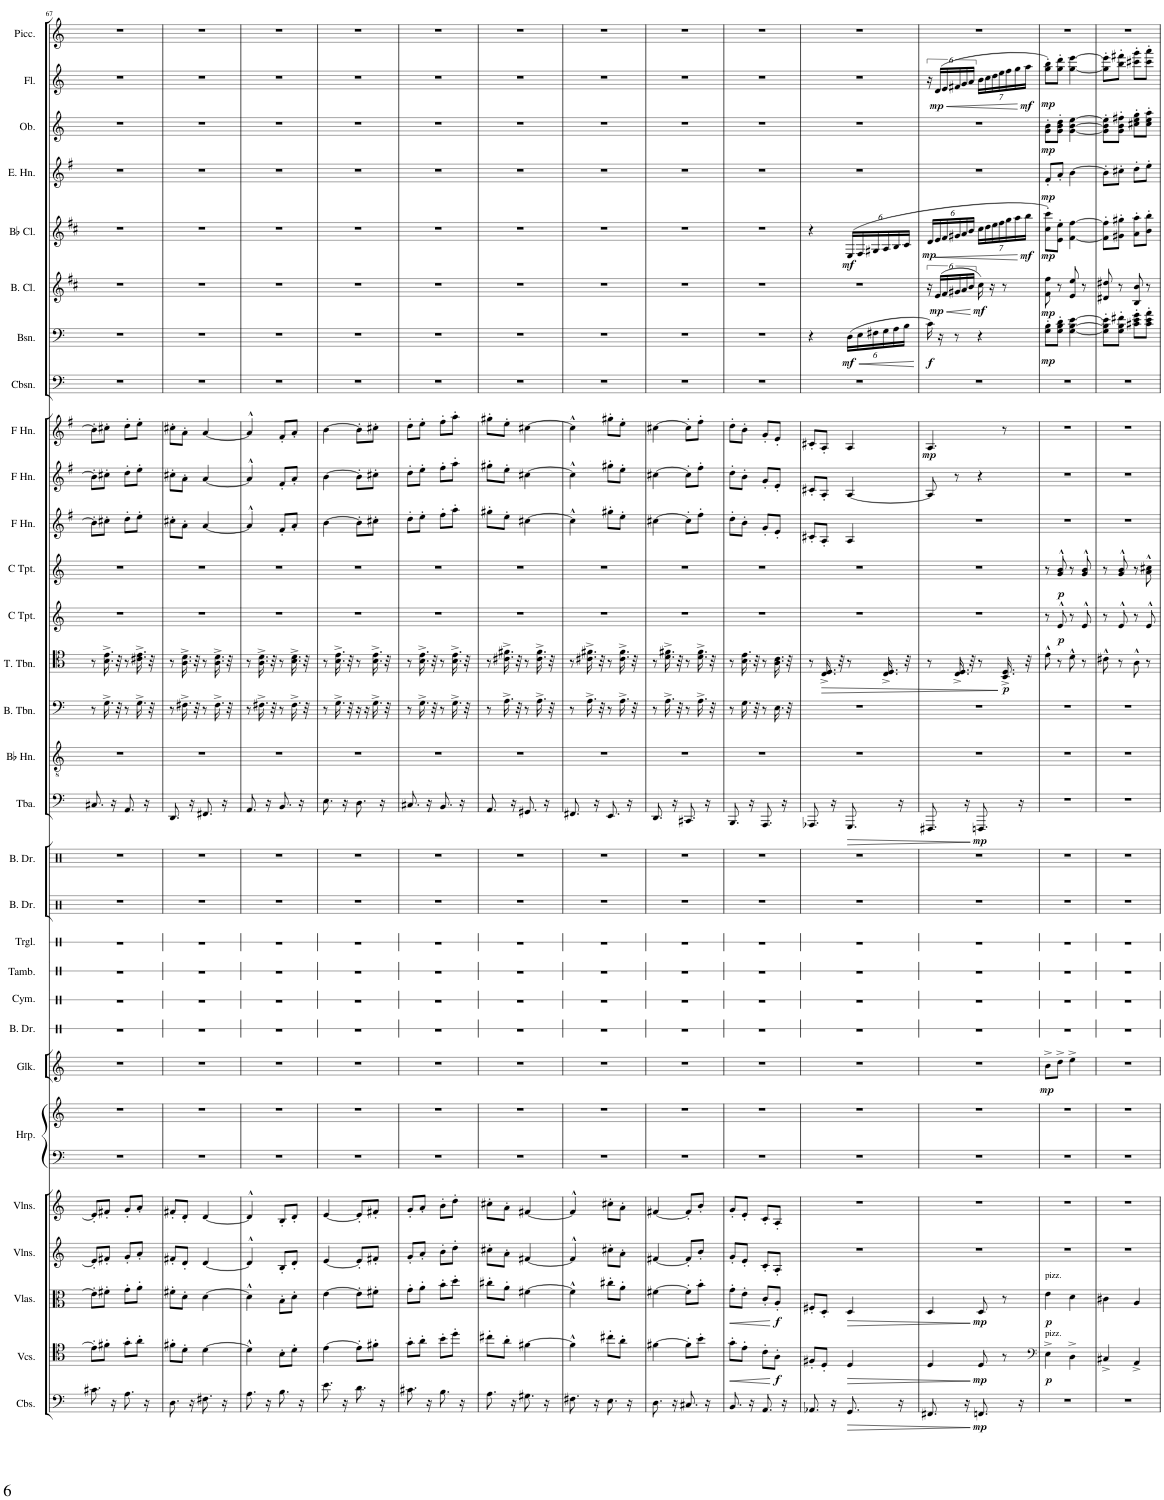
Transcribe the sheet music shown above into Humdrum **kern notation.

**kern	**dynam	**kern	**dynam	**kern	**dynam	**kern	**kern	**kern	**kern	**kern	**dynam	**kern	**kern	**kern	**kern	**kern	**kern	**kern	**dynam	**kern	**kern	**kern	**dynam	**kern	**dynam	**kern	**dynam	**kern	**kern	**kern	**dynam	**kern	**kern	**dynam	**kern	**dynam	**kern	**dynam	**kern	**dynam	**kern	**dynam	**kern	**dynam	**kern
*part30	*part30	*part29	*part29	*part28	*part28	*part27	*part26	*part25	*part25	*part24	*part24	*part23	*part22	*part21	*part20	*part19	*part18	*part17	*part17	*part16	*part15	*part14	*part14	*part13	*part13	*part12	*part12	*part11	*part10	*part9	*part9	*part8	*part7	*part7	*part6	*part6	*part5	*part5	*part4	*part4	*part3	*part3	*part2	*part2	*part1
*staff31	*staff31	*staff30	*staff30	*staff29	*staff29	*staff28	*staff27	*staff26	*staff25	*staff24	*staff24	*staff23	*staff22	*staff21	*staff20	*staff19	*staff18	*staff17	*staff17	*staff16	*staff15	*staff14	*staff14	*staff13	*staff13	*staff12	*staff12	*staff11	*staff10	*staff9	*staff9	*staff8	*staff7	*staff7	*staff6	*staff6	*staff5	*staff5	*staff4	*staff4	*staff3	*staff3	*staff2	*staff2	*staff1
*I"Contrabasses	*	*I"Violoncellos	*	*I"Violas	*	*I"Violins II	*I"Violins I	*I"Harps	*	*I"Glockenspiel	*	*I"Bass Drum	*I"Cymbal	*I"Tambourine	*I"Triangle	*I"Timpani II	*I"Timpani I	*I"Bass Tuba	*	*I"Tenor Tuba	*I"Bass Trombone	*I"Tenor Trombone	*	*I"C Trumpet	*	*I"C Trumpet	*	*I"Horn in F	*I"Horn in F	*I"Horn in F	*	*I"Contrabassoon	*I"Bassoon	*	*I"Bass Clarinet	*	*I"Bb Clarinet	*	*I"English Horn	*	*I"Oboe	*	*I"Flute	*	*I"Piccolo
*I'Cbs.	*	*I'Vcs.	*	*I'Vlas.	*	*I'Vlns.	*I'Vlns.	*I'Hrp.	*	*I'Glk.	*	*I'B. Dr.	*I'Cym.	*I'Tamb.	*I'Trgl.	*I'Timp.	*I'Timp.	*I'Tba.	*	*	*I'B. Tbn.	*I'T. Tbn.	*	*I'C Tpt.	*	*I'C Tpt.	*	*	*	*	*	*I'Cbsn.	*I'Bsn.	*	*I'B. Cl.	*	*I'Bb Cl.	*	*I'E. Hn.	*	*I'Ob.	*	*I'Fl.	*	*I'Picc.
!!LO:PB:g=z
*clefF4	*	*clefC4	*	*clefC3	*	*clefG2	*clefG2	*clefF4	*clefG2	*clefG2	*	*clefX	*clefX	*clefX	*clefX	*clefF4	*clefF4	*clefF4	*	*clefGv2	*clefF4	*clefC4	*	*clefG2	*	*clefG2	*	*clefG2	*clefG2	*clefG2	*	*clefF4	*clefF4	*	*clefG2	*	*clefG2	*	*clefG2	*	*clefG2	*	*clefG2	*	*clefG2
*Trd7c12	*	*	*	*	*	*	*	*	*	*Trd-14c-24	*	*	*	*	*	*	*	*	*	*Trd1c2	*	*	*	*	*	*	*	*Trd4c7	*Trd4c7	*Trd4c7	*	*Trd7c12	*	*	*Trd8c14	*	*Trd1c2	*	*Trd4c7	*	*	*	*	*	*Trd-7c-12
*k[]	*	*k[]	*	*k[]	*	*k[]	*k[]	*k[]	*k[]	*k[]	*	*k[]	*k[]	*k[]	*k[]	*k[]	*k[]	*k[]	*	*k[]	*k[]	*k[]	*	*k[]	*	*k[]	*	*k[f#]	*k[f#]	*k[f#]	*	*k[]	*k[]	*	*k[f#c#]	*	*k[f#c#]	*	*k[f#]	*	*k[]	*	*k[]	*	*k[]
*M2/4	*	*M2/4	*	*M2/4	*	*M2/4	*M2/4	*M2/4	*M2/4	*M2/4	*	*M2/4	*M2/4	*M2/4	*M2/4	*M2/4	*M2/4	*M2/4	*	*M2/4	*M2/4	*M2/4	*	*M2/4	*	*M2/4	*	*M2/4	*M2/4	*M2/4	*	*M2/4	*M2/4	*	*M2/4	*	*M2/4	*	*M2/4	*	*M2/4	*	*M2/4	*	*M2/4
=67	=67	=67	=67	=67	=67	=67	=67	=67	=67	=67	=67	=67	=67	=67	=67	=67	=67	=67	=67	=67	=67	=67	=67	=67	=67	=67	=67	=67	=67	=67	=67	=67	=67	=67	=67	=67	=67	=67	=67	=67	=67	=67	=67	=67	=67
8.c#X\	.	8e'\L]	.	8e'\L]	.	8e'/L]	8e'/L]	2r	2r	2r	.	2r	2r	2r	2r	2r	2r	8.C#X/	.	2r	8r	8r	.	2r	.	2r	.	8b'\L]	8b'\L]	8b'\L]	.	2r	2r	.	2r	.	2r	.	2r	.	2r	.	2r	.	2r
.	.	8f#X'\J	.	8f#X'\J	.	8f#X'/J	8f#X'/J	.	.	.	.	.	.	.	.	.	.	.	.	.	16.G^\	16.B\^ 16.e\^	.	.	.	.	.	8cc#X'\J	8cc#X'\J	8cc#X'\J	.	.	.	.	.	.	.	.	.	.	.	.	.	.	.
16r	.	.	.	.	.	.	.	.	.	.	.	.	.	.	.	.	.	16r	.	.	.	.	.	.	.	.	.	.	.	.	.	.	.	.	.	.	.	.	.	.	.	.	.	.	.
.	.	.	.	.	.	.	.	.	.	.	.	.	.	.	.	.	.	.	.	.	32r	32r	.	.	.	.	.	.	.	.	.	.	.	.	.	.	.	.	.	.	.	.	.	.	.
8.A\	.	8g'\L	.	8g'\L	.	8g'/L	8g'/L	.	.	.	.	.	.	.	.	.	.	8.AA/	.	.	8r	8r	.	.	.	.	.	8dd'\L	8dd'\L	8dd'\L	.	.	.	.	.	.	.	.	.	.	.	.	.	.	.
.	.	8a'\J	.	8a'\J	.	8a'/J	8a'/J	.	.	.	.	.	.	.	.	.	.	.	.	.	16.G^\	16.c#X\^ 16.e\^	.	.	.	.	.	8ee'\J	8ee'\J	8ee'\J	.	.	.	.	.	.	.	.	.	.	.	.	.	.	.
16r	.	.	.	.	.	.	.	.	.	.	.	.	.	.	.	.	.	16r	.	.	.	.	.	.	.	.	.	.	.	.	.	.	.	.	.	.	.	.	.	.	.	.	.	.	.
.	.	.	.	.	.	.	.	.	.	.	.	.	.	.	.	.	.	.	.	.	32r	32r	.	.	.	.	.	.	.	.	.	.	.	.	.	.	.	.	.	.	.	.	.	.	.
=68	=68	=68	=68	=68	=68	=68	=68	=68	=68	=68	=68	=68	=68	=68	=68	=68	=68	=68	=68	=68	=68	=68	=68	=68	=68	=68	=68	=68	=68	=68	=68	=68	=68	=68	=68	=68	=68	=68	=68	=68	=68	=68	=68	=68	=68
8.D\	.	8f#X'\L	.	8f#X'\L	.	8f#X'/L	8f#X'/L	2r	2r	2r	.	2r	2r	2r	2r	2r	2r	8.DD/	.	2r	8r	8r	.	2r	.	2r	.	8cc#X'\L	8cc#X'\L	8cc#X'\L	.	2r	2r	.	2r	.	2r	.	2r	.	2r	.	2r	.	2r
.	.	8d'\J	.	8d'\J	.	8d'/J	8d'/J	.	.	.	.	.	.	.	.	.	.	.	.	.	16.F#X^\	16.A\^ 16.d\^	.	.	.	.	.	8a'\J	8a'\J	8a'\J	.	.	.	.	.	.	.	.	.	.	.	.	.	.	.
16r	.	.	.	.	.	.	.	.	.	.	.	.	.	.	.	.	.	16r	.	.	.	.	.	.	.	.	.	.	.	.	.	.	.	.	.	.	.	.	.	.	.	.	.	.	.
.	.	.	.	.	.	.	.	.	.	.	.	.	.	.	.	.	.	.	.	.	32r	32r	.	.	.	.	.	.	.	.	.	.	.	.	.	.	.	.	.	.	.	.	.	.	.
8.F#X\	.	[4d\	.	[4d\	.	[4d/	[4d/	.	.	.	.	.	.	.	.	.	.	8.FF#X/	.	.	8r	8r	.	.	.	.	.	[4a/	[4a/	[4a/	.	.	.	.	.	.	.	.	.	.	.	.	.	.	.
.	.	.	.	.	.	.	.	.	.	.	.	.	.	.	.	.	.	.	.	.	16.F#^\	16.A\^ 16.d\^	.	.	.	.	.	.	.	.	.	.	.	.	.	.	.	.	.	.	.	.	.	.	.
16r	.	.	.	.	.	.	.	.	.	.	.	.	.	.	.	.	.	16r	.	.	.	.	.	.	.	.	.	.	.	.	.	.	.	.	.	.	.	.	.	.	.	.	.	.	.
.	.	.	.	.	.	.	.	.	.	.	.	.	.	.	.	.	.	.	.	.	32r	32r	.	.	.	.	.	.	.	.	.	.	.	.	.	.	.	.	.	.	.	.	.	.	.
=69	=69	=69	=69	=69	=69	=69	=69	=69	=69	=69	=69	=69	=69	=69	=69	=69	=69	=69	=69	=69	=69	=69	=69	=69	=69	=69	=69	=69	=69	=69	=69	=69	=69	=69	=69	=69	=69	=69	=69	=69	=69	=69	=69	=69	=69
*	*	*	*	*	*	*	*	*	*	*	*	*	*	*	*	*	*	*	*	*	*	*	*	*	*	*	*	*	*	*	*	*	*	*	*	*	*	*	*	*	*	*	*	*	*^
8.A\	.	4d^^\]	.	4d^^\]	.	4d^^/]	4d^^/]	2r	2r	2r	.	2r	2r	2r	2r	2r	2r	8.AA/	.	2r	8r	8r	.	2r	.	2r	.	4a^^/]	4a^^/]	4a^^/]	.	2r	2r	.	2r	.	2r	.	2r	.	2r	.	2r	.	2r	4ryy
.	.	.	.	.	.	.	.	.	.	.	.	.	.	.	.	.	.	.	.	.	16.F#X^\	16.A\^ 16.d\^	.	.	.	.	.	.	.	.	.	.	.	.	.	.	.	.	.	.	.	.	.	.	.	.
16r	.	.	.	.	.	.	.	.	.	.	.	.	.	.	.	.	.	16r	.	.	.	.	.	.	.	.	.	.	.	.	.	.	.	.	.	.	.	.	.	.	.	.	.	.	.	.
.	.	.	.	.	.	.	.	.	.	.	.	.	.	.	.	.	.	.	.	.	32r	32r	.	.	.	.	.	.	.	.	.	.	.	.	.	.	.	.	.	.	.	.	.	.	.	.
*	*	*	*	*	*	*	*	*	*	*	*	*	*	*	*	*	*	*	*	*	*	*	*	*	*	*	*	*	*	*	*	*	*	*	*	*	*	*	*	*	*	*	*	*	*MM128	*
8.B\	.	8B'\L	.	8B'\L	.	8B'/L	8B'/L	.	.	.	.	.	.	.	.	.	.	8.BB/	.	.	8r	8r	.	.	.	.	.	8f#'/L	8f#'/L	8f#'/L	.	.	.	.	.	.	.	.	.	.	.	.	.	.	.	4ryy
.	.	8d'\J	.	8d'\J	.	8d'/J	8d'/J	.	.	.	.	.	.	.	.	.	.	.	.	.	16.F#^\	16.B\^ 16.d\^	.	.	.	.	.	8a'/J	8a'/J	8a'/J	.	.	.	.	.	.	.	.	.	.	.	.	.	.	.	.
16r	.	.	.	.	.	.	.	.	.	.	.	.	.	.	.	.	.	16r	.	.	.	.	.	.	.	.	.	.	.	.	.	.	.	.	.	.	.	.	.	.	.	.	.	.	.	.
.	.	.	.	.	.	.	.	.	.	.	.	.	.	.	.	.	.	.	.	.	32r	32r	.	.	.	.	.	.	.	.	.	.	.	.	.	.	.	.	.	.	.	.	.	.	.	.
*	*	*	*	*	*	*	*	*	*	*	*	*	*	*	*	*	*	*	*	*	*	*	*	*	*	*	*	*	*	*	*	*	*	*	*	*	*	*	*	*	*	*	*	*	*v	*v
=70	=70	=70	=70	=70	=70	=70	=70	=70	=70	=70	=70	=70	=70	=70	=70	=70	=70	=70	=70	=70	=70	=70	=70	=70	=70	=70	=70	=70	=70	=70	=70	=70	=70	=70	=70	=70	=70	=70	=70	=70	=70	=70	=70	=70	=70
8.e\	.	[4e\	.	[4e\	.	[4e/	[4e/	2r	2r	2r	.	2r	2r	2r	2r	2r	2r	8.E\	.	2r	8r	8r	.	2r	.	2r	.	[4b\	[4b\	[4b\	.	2r	2r	.	2r	.	2r	.	2r	.	2r	.	2r	.	2r
.	.	.	.	.	.	.	.	.	.	.	.	.	.	.	.	.	.	.	.	.	16.G^\	16.B\^ 16.e\^	.	.	.	.	.	.	.	.	.	.	.	.	.	.	.	.	.	.	.	.	.	.	.
16r	.	.	.	.	.	.	.	.	.	.	.	.	.	.	.	.	.	16r	.	.	.	.	.	.	.	.	.	.	.	.	.	.	.	.	.	.	.	.	.	.	.	.	.	.	.
.	.	.	.	.	.	.	.	.	.	.	.	.	.	.	.	.	.	.	.	.	32r	32r	.	.	.	.	.	.	.	.	.	.	.	.	.	.	.	.	.	.	.	.	.	.	.
8.d\	.	8e'\L]	.	8e'\L]	.	8e'/L]	8e'/L]	.	.	.	.	.	.	.	.	.	.	8.D\	.	.	16r	8r	.	.	.	.	.	8b'\L]	8b'\L]	8b'\L]	.	.	.	.	.	.	.	.	.	.	.	.	.	.	.
.	.	.	.	.	.	.	.	.	.	.	.	.	.	.	.	.	.	.	.	.	16r	.	.	.	.	.	.	.	.	.	.	.	.	.	.	.	.	.	.	.	.	.	.	.	.
.	.	8f#X'\J	.	8f#X'\J	.	8f#X'/J	8f#X'/J	.	.	.	.	.	.	.	.	.	.	.	.	.	16.G^\	16.B\^ 16.e\^	.	.	.	.	.	8cc#X'\J	8cc#X'\J	8cc#X'\J	.	.	.	.	.	.	.	.	.	.	.	.	.	.	.
16r	.	.	.	.	.	.	.	.	.	.	.	.	.	.	.	.	.	16r	.	.	.	.	.	.	.	.	.	.	.	.	.	.	.	.	.	.	.	.	.	.	.	.	.	.	.
.	.	.	.	.	.	.	.	.	.	.	.	.	.	.	.	.	.	.	.	.	32r	32r	.	.	.	.	.	.	.	.	.	.	.	.	.	.	.	.	.	.	.	.	.	.	.
=71	=71	=71	=71	=71	=71	=71	=71	=71	=71	=71	=71	=71	=71	=71	=71	=71	=71	=71	=71	=71	=71	=71	=71	=71	=71	=71	=71	=71	=71	=71	=71	=71	=71	=71	=71	=71	=71	=71	=71	=71	=71	=71	=71	=71	=71
8.c#X\	.	8g'\L	.	8g'\L	.	8g'/L	8g'/L	2r	2r	2r	.	2r	2r	2r	2r	2r	2r	8.C#X/	.	2r	8r	8r	.	2r	.	2r	.	8dd'\L	8dd'\L	8dd'\L	.	2r	2r	.	2r	.	2r	.	2r	.	2r	.	2r	.	2r
.	.	8a'\J	.	8a'\J	.	8a'/J	8a'/J	.	.	.	.	.	.	.	.	.	.	.	.	.	16.G^\	16.B\^ 16.e\^	.	.	.	.	.	8ee'\J	8ee'\J	8ee'\J	.	.	.	.	.	.	.	.	.	.	.	.	.	.	.
16r	.	.	.	.	.	.	.	.	.	.	.	.	.	.	.	.	.	16r	.	.	.	.	.	.	.	.	.	.	.	.	.	.	.	.	.	.	.	.	.	.	.	.	.	.	.
.	.	.	.	.	.	.	.	.	.	.	.	.	.	.	.	.	.	.	.	.	32r	32r	.	.	.	.	.	.	.	.	.	.	.	.	.	.	.	.	.	.	.	.	.	.	.
8.B\	.	8b'\L	.	8b'\L	.	8b'\L	8b'\L	.	.	.	.	.	.	.	.	.	.	8.BB/	.	.	8r	8r	.	.	.	.	.	8ff#'\L	8ff#'\L	8ff#'\L	.	.	.	.	.	.	.	.	.	.	.	.	.	.	.
.	.	8dd'\J	.	8dd'\J	.	8dd'\J	8dd'\J	.	.	.	.	.	.	.	.	.	.	.	.	.	16.G^\	16.B\^ 16.e\^	.	.	.	.	.	8aa'\J	8aa'\J	8aa'\J	.	.	.	.	.	.	.	.	.	.	.	.	.	.	.
16r	.	.	.	.	.	.	.	.	.	.	.	.	.	.	.	.	.	16r	.	.	.	.	.	.	.	.	.	.	.	.	.	.	.	.	.	.	.	.	.	.	.	.	.	.	.
.	.	.	.	.	.	.	.	.	.	.	.	.	.	.	.	.	.	.	.	.	32r	32r	.	.	.	.	.	.	.	.	.	.	.	.	.	.	.	.	.	.	.	.	.	.	.
=72	=72	=72	=72	=72	=72	=72	=72	=72	=72	=72	=72	=72	=72	=72	=72	=72	=72	=72	=72	=72	=72	=72	=72	=72	=72	=72	=72	=72	=72	=72	=72	=72	=72	=72	=72	=72	=72	=72	=72	=72	=72	=72	=72	=72	=72
8.A\	.	8cc#X'\L	.	8cc#X'\L	.	8cc#X'\L	8cc#X'\L	2r	2r	2r	.	2r	2r	2r	2r	2r	2r	8.AA/	.	2r	8r	8r	.	2r	.	2r	.	8gg#X'\L	8gg#X'\L	8gg#X'\L	.	2r	2r	.	2r	.	2r	.	2r	.	2r	.	2r	.	2r
.	.	8a'\J	.	8a'\J	.	8a'\J	8a'\J	.	.	.	.	.	.	.	.	.	.	.	.	.	16.A^\	16.c#X\^ 16.f#X\^	.	.	.	.	.	8ee'\J	8ee'\J	8ee'\J	.	.	.	.	.	.	.	.	.	.	.	.	.	.	.
16r	.	.	.	.	.	.	.	.	.	.	.	.	.	.	.	.	.	16r	.	.	.	.	.	.	.	.	.	.	.	.	.	.	.	.	.	.	.	.	.	.	.	.	.	.	.
.	.	.	.	.	.	.	.	.	.	.	.	.	.	.	.	.	.	.	.	.	32r	32r	.	.	.	.	.	.	.	.	.	.	.	.	.	.	.	.	.	.	.	.	.	.	.
8.G#X\	.	[4f#X\	.	[4f#X\	.	[4f#X/	[4f#X/	.	.	.	.	.	.	.	.	.	.	8.GG#X/	.	.	8r	8r	.	.	.	.	.	[4cc#X\	[4cc#X\	[4cc#X\	.	.	.	.	.	.	.	.	.	.	.	.	.	.	.
.	.	.	.	.	.	.	.	.	.	.	.	.	.	.	.	.	.	.	.	.	16.A^\	16.c#\^ 16.f#\^	.	.	.	.	.	.	.	.	.	.	.	.	.	.	.	.	.	.	.	.	.	.	.
16r	.	.	.	.	.	.	.	.	.	.	.	.	.	.	.	.	.	16r	.	.	.	.	.	.	.	.	.	.	.	.	.	.	.	.	.	.	.	.	.	.	.	.	.	.	.
.	.	.	.	.	.	.	.	.	.	.	.	.	.	.	.	.	.	.	.	.	32r	32r	.	.	.	.	.	.	.	.	.	.	.	.	.	.	.	.	.	.	.	.	.	.	.
=73	=73	=73	=73	=73	=73	=73	=73	=73	=73	=73	=73	=73	=73	=73	=73	=73	=73	=73	=73	=73	=73	=73	=73	=73	=73	=73	=73	=73	=73	=73	=73	=73	=73	=73	=73	=73	=73	=73	=73	=73	=73	=73	=73	=73	=73
8.F#X\	.	4f#^^\]	.	4f#^^\]	.	4f#^^/]	4f#^^/]	2r	2r	2r	.	2r	2r	2r	2r	2r	2r	8.FF#X/	.	2r	8r	8r	.	2r	.	2r	.	4cc#^^\]	4cc#^^\]	4cc#^^\]	.	2r	2r	.	2r	.	2r	.	2r	.	2r	.	2r	.	2r
.	.	.	.	.	.	.	.	.	.	.	.	.	.	.	.	.	.	.	.	.	16.A^\	16.c#X\^ 16.f#X\^	.	.	.	.	.	.	.	.	.	.	.	.	.	.	.	.	.	.	.	.	.	.	.
16r	.	.	.	.	.	.	.	.	.	.	.	.	.	.	.	.	.	16r	.	.	.	.	.	.	.	.	.	.	.	.	.	.	.	.	.	.	.	.	.	.	.	.	.	.	.
.	.	.	.	.	.	.	.	.	.	.	.	.	.	.	.	.	.	.	.	.	32r	32r	.	.	.	.	.	.	.	.	.	.	.	.	.	.	.	.	.	.	.	.	.	.	.
8.E\	.	8cc#X'\L	.	8cc#X'\L	.	8cc#X'\L	8cc#X'\L	.	.	.	.	.	.	.	.	.	.	8.EE/	.	.	8r	8r	.	.	.	.	.	8gg#X'\L	8gg#X'\L	8gg#X'\L	.	.	.	.	.	.	.	.	.	.	.	.	.	.	.
.	.	8a'\J	.	8a'\J	.	8a'\J	8a'\J	.	.	.	.	.	.	.	.	.	.	.	.	.	16.A^\	16.c#\^ 16.f#\^	.	.	.	.	.	8ee'\J	8ee'\J	8ee'\J	.	.	.	.	.	.	.	.	.	.	.	.	.	.	.
16r	.	.	.	.	.	.	.	.	.	.	.	.	.	.	.	.	.	16r	.	.	.	.	.	.	.	.	.	.	.	.	.	.	.	.	.	.	.	.	.	.	.	.	.	.	.
.	.	.	.	.	.	.	.	.	.	.	.	.	.	.	.	.	.	.	.	.	32r	32r	.	.	.	.	.	.	.	.	.	.	.	.	.	.	.	.	.	.	.	.	.	.	.
=74	=74	=74	=74	=74	=74	=74	=74	=74	=74	=74	=74	=74	=74	=74	=74	=74	=74	=74	=74	=74	=74	=74	=74	=74	=74	=74	=74	=74	=74	=74	=74	=74	=74	=74	=74	=74	=74	=74	=74	=74	=74	=74	=74	=74	=74
8.D\	.	[4f#X\	.	[4f#X\	.	[4f#X/	[4f#X/	2r	2r	2r	.	2r	2r	2r	2r	2r	2r	8.DD/	.	2r	8r	8r	.	2r	.	2r	.	[4cc#X\	[4cc#X\	[4cc#X\	.	2r	2r	.	2r	.	2r	.	2r	.	2r	.	2r	.	2r
.	.	.	.	.	.	.	.	.	.	.	.	.	.	.	.	.	.	.	.	.	16.A^\	16.d\^ 16.f#X\^	.	.	.	.	.	.	.	.	.	.	.	.	.	.	.	.	.	.	.	.	.	.	.
16r	.	.	.	.	.	.	.	.	.	.	.	.	.	.	.	.	.	16r	.	.	.	.	.	.	.	.	.	.	.	.	.	.	.	.	.	.	.	.	.	.	.	.	.	.	.
.	.	.	.	.	.	.	.	.	.	.	.	.	.	.	.	.	.	.	.	.	32r	32r	.	.	.	.	.	.	.	.	.	.	.	.	.	.	.	.	.	.	.	.	.	.	.
8.C#X/	.	8f#'\L]	.	8f#'\L]	.	8f#'/L]	8f#'/L]	.	.	.	.	.	.	.	.	.	.	8.CC#X/	.	.	8r	8r	.	.	.	.	.	8cc#'\L]	8cc#'\L]	8cc#'\L]	.	.	.	.	.	.	.	.	.	.	.	.	.	.	.
.	.	8b'\J	.	8b'\J	.	8b'/J	8b'/J	.	.	.	.	.	.	.	.	.	.	.	.	.	16.A^\	16.d\^ 16.f#\^	.	.	.	.	.	8ff#'\J	8ff#'\J	8ff#'\J	.	.	.	.	.	.	.	.	.	.	.	.	.	.	.
16r	.	.	.	.	.	.	.	.	.	.	.	.	.	.	.	.	.	16r	.	.	.	.	.	.	.	.	.	.	.	.	.	.	.	.	.	.	.	.	.	.	.	.	.	.	.
.	.	.	.	.	.	.	.	.	.	.	.	.	.	.	.	.	.	.	.	.	32r	32r	.	.	.	.	.	.	.	.	.	.	.	.	.	.	.	.	.	.	.	.	.	.	.
=75	=75	=75	=75	=75	=75	=75	=75	=75	=75	=75	=75	=75	=75	=75	=75	=75	=75	=75	=75	=75	=75	=75	=75	=75	=75	=75	=75	=75	=75	=75	=75	=75	=75	=75	=75	=75	=75	=75	=75	=75	=75	=75	=75	=75	=75
!	!	!	!LO:HP:b	!	!LO:HP:b	!	!	!	!	!	!	!	!	!	!	!	!	!	!	!	!	!	!	!	!	!	!	!	!	!	!	!	!	!	!	!	!	!	!	!	!	!	!	!	!
8.BB/	.	8g'\L	<	8g'\L	<	8g'/L	8g'/L	2r	2r	2r	.	2r	2r	2r	2r	2r	2r	8.BBB/	.	2r	8r	8r	.	2r	.	2r	.	8dd'\L	8dd'\L	8dd'\L	.	2r	2r	.	2r	.	2r	.	2r	.	2r	.	2r	.	2r
.	.	8e'\J	.	8e'\J	.	8e'/J	8e'/J	.	.	.	.	.	.	.	.	.	.	.	.	.	16.G\	16.B\ 16.e\	.	.	.	.	.	8b'\J	8b'\J	8b'\J	.	.	.	.	.	.	.	.	.	.	.	.	.	.	.
16r	.	.	.	.	.	.	.	.	.	.	.	.	.	.	.	.	.	16r	.	.	.	.	.	.	.	.	.	.	.	.	.	.	.	.	.	.	.	.	.	.	.	.	.	.	.
.	.	.	.	.	.	.	.	.	.	.	.	.	.	.	.	.	.	.	.	.	32r	32r	.	.	.	.	.	.	.	.	.	.	.	.	.	.	.	.	.	.	.	.	.	.	.
8.AA/	.	8c'\L	.	8c'/L	.	8c'/L	8c'/L	.	.	.	.	.	.	.	.	.	.	8.AAA/	.	.	8r	8r	.	.	.	.	.	8g'/L	8g'/L	8g'/L	.	.	.	.	.	.	.	.	.	.	.	.	.	.	.
!	!	!	!LO:DY:n=1:b	!	!LO:DY:n=1:b	!	!	!	!	!	!	!	!	!	!	!	!	!	!	!	!	!	!	!	!	!	!	!	!	!	!	!	!	!	!	!	!	!	!	!	!	!	!	!	!
.	.	8A'\J	[ f	8A'/J	[ f	8A'/J	8A'/J	.	.	.	.	.	.	.	.	.	.	.	.	.	16.E\	16.A\ 16.c\	.	.	.	.	.	8e'/J	8e'/J	8e'/J	.	.	.	.	.	.	.	.	.	.	.	.	.	.	.
16r	.	.	.	.	.	.	.	.	.	.	.	.	.	.	.	.	.	16r	.	.	.	.	.	.	.	.	.	.	.	.	.	.	.	.	.	.	.	.	.	.	.	.	.	.	.
.	.	.	.	.	.	.	.	.	.	.	.	.	.	.	.	.	.	.	.	.	32r	32r	.	.	.	.	.	.	.	.	.	.	.	.	.	.	.	.	.	.	.	.	.	.	.
=76	=76	=76	=76	=76	=76	=76	=76	=76	=76	=76	=76	=76	=76	=76	=76	=76	=76	=76	=76	=76	=76	=76	=76	=76	=76	=76	=76	=76	=76	=76	=76	=76	=76	=76	=76	=76	=76	=76	=76	=76	=76	=76	=76	=76	=76
8.AA-X/	.	8F#X'/L	.	8F#X'/L	.	2r	2r	2r	2r	2r	.	2r	2r	2r	2r	2r	2r	8.AAA-X/	.	2r	2r	8r	.	2r	.	2r	.	8c#X'/L	8c#X'/L	8c#X'/L	.	2r	4r	.	2r	.	4r	.	2r	.	2r	.	2r	.	2r
!	!	!	!	!	!	!	!	!	!	!	!	!	!	!	!	!	!	!	!	!	!	!	!LO:HP:b	!	!	!	!	!	!	!	!	!	!	!	!	!	!	!	!	!	!	!	!	!	!
.	.	8D'/J	.	8D'/J	.	.	.	.	.	.	.	.	.	.	.	.	.	.	.	.	.	16.C/^ 16.D/^	>	.	.	.	.	8A'/J	8A'/J	8A'/J	.	.	.	.	.	.	.	.	.	.	.	.	.	.	.
16r	.	.	.	.	.	.	.	.	.	.	.	.	.	.	.	.	.	16r	.	.	.	.	.	.	.	.	.	.	.	.	.	.	.	.	.	.	.	.	.	.	.	.	.	.	.
.	.	.	.	.	.	.	.	.	.	.	.	.	.	.	.	.	.	.	.	.	.	32r	.	.	.	.	.	.	.	.	.	.	.	.	.	.	.	.	.	.	.	.	.	.	.
!	!LO:HP:b	!	!LO:HP:b	!	!LO:HP:b	!	!	!	!	!	!	!	!	!	!	!	!	!	!LO:HP:b	!	!	!	!	!	!	!	!	!	!	!	!	!	!	!	!	!	!	!	!	!	!	!	!	!	!
*	*	*	*	*	*	*	*	*	*	*	*	*	*	*	*	*	*	*	*	*	*	*	*	*	*	*	*	*	*	*	*	*	*Xbrackettup	*	*	*	*	*	*	*	*	*	*	*	*
!	!	!	!	!	!	!	!	!	!	!	!	!	!	!	!	!	!	!	!	!	!	!	!	!	!	!	!	!	!	!	!	!	!	!LO:HP:b	!	!	!	!	!	!	!	!	!	!	!
*	*	*	*	*	*	*	*	*	*	*	*	*	*	*	*	*	*	*	*	*	*	*	*	*	*	*	*	*	*	*	*	*	*	*	*	*	*Xbrackettup	*	*	*	*	*	*	*	*
!	!	!	!	!	!	!	!	!	!	!	!	!	!	!	!	!	!	!	!	!	!	!	!	!	!	!	!	!	!	!	!	!	!	!LO:DY:n=1:b	!	!	!	!LO:DY:b	!	!	!	!	!	!	!
8.GG/	>	4D/	>	4D/	>	.	.	.	.	.	.	.	.	.	.	.	.	8.GGG/	>	.	.	8r	.	.	.	.	.	4A/	[4A/	4A/	.	.	(24D\LL	< mf	.	.	(24E/LL	mf	.	.	.	.	.	.	.
.	.	.	.	.	.	.	.	.	.	.	.	.	.	.	.	.	.	.	.	.	.	.	.	.	.	.	.	.	.	.	.	.	24E\	.	.	.	24F#/	.	.	.	.	.	.	.	.
.	.	.	.	.	.	.	.	.	.	.	.	.	.	.	.	.	.	.	.	.	.	.	.	.	.	.	.	.	.	.	.	.	24F#X\	.	.	.	24G#X/	.	.	.	.	.	.	.	.
.	.	.	.	.	.	.	.	.	.	.	.	.	.	.	.	.	.	.	.	.	.	16.C/^ 16.D/^	.	.	.	.	.	.	.	.	.	.	24G\	.	.	.	24A/	.	.	.	.	.	.	.	.
.	.	.	.	.	.	.	.	.	.	.	.	.	.	.	.	.	.	.	.	.	.	.	.	.	.	.	.	.	.	.	.	.	24A\	.	.	.	24B/	.	.	.	.	.	.	.	.
16r	.	.	.	.	.	.	.	.	.	.	.	.	.	.	.	.	.	16r	.	.	.	.	.	.	.	.	.	.	.	.	.	.	.	.	.	.	.	.	.	.	.	.	.	.	.
.	.	.	.	.	.	.	.	.	.	.	.	.	.	.	.	.	.	.	.	.	.	.	.	.	.	.	.	.	.	.	.	.	24B\JJ	.	.	.	24c#/JJ	.	.	.	.	.	.	.	.
.	.	.	.	.	.	.	.	.	.	.	.	.	.	.	.	.	.	.	.	.	.	32r	.	.	.	.	.	.	.	.	.	.	.	.	.	.	.	.	.	.	.	.	.	.	.
.	.	.	.	.	.	.	.	.	.	.	.	.	.	.	.	.	.	.	.	.	.	.	.	.	.	.	.	.	.	.	.	.	.	[	.	.	.	.	.	.	.	.	.	.	.
=77	=77	=77	=77	=77	=77	=77	=77	=77	=77	=77	=77	=77	=77	=77	=77	=77	=77	=77	=77	=77	=77	=77	=77	=77	=77	=77	=77	=77	=77	=77	=77	=77	=77	=77	=77	=77	=77	=77	=77	=77	=77	=77	=77	=77	=77
!	!	!	!	!	!	!	!	!	!	!	!	!	!	!	!	!	!	!	!	!	!	!	!	!	!	!	!	!	!	!	!LO:DY:b	!	!	!LO:DY:b	!	!	!	!LO:DY:b	!	!	!	!	!	!	!
8.FF#X/	.	4D/	.	4D/	.	2r	2r	2r	2r	2r	.	2r	2r	2r	2r	2r	2r	8.FFF#X/	.	2r	2r	8r	.	2r	.	2r	.	2r	8A/]	4.A/	mp	2r	16c\)	f	24r	.	24d/LL	mp	2r	.	2r	.	24r	.	2r
!	!	!	!	!	!	!	!	!	!	!	!	!	!	!	!	!	!	!	!	!	!	!	!	!	!	!	!	!	!	!	!	!	!	!	!	!LO:HP:b	!	!LO:HP:b	!	!	!	!	!	!LO:HP:b	!
!	!	!	!	!	!	!	!	!	!	!	!	!	!	!	!	!	!	!	!	!	!	!	!	!	!	!	!	!	!	!	!	!	!	!	!	!LO:DY:n=1:b	!	!	!	!	!	!	!	!LO:DY:n=1:b	!
.	.	.	.	.	.	.	.	.	.	.	.	.	.	.	.	.	.	.	.	.	.	.	.	.	.	.	.	.	.	.	.	.	.	.	(24e/LL	< mp	24e/	<	.	.	.	.	(24d/LL	< mp	.
.	.	.	.	.	.	.	.	.	.	.	.	.	.	.	.	.	.	.	.	.	.	.	.	.	.	.	.	.	.	.	.	.	16r	.	.	.	.	.	.	.	.	.	.	.	.
.	.	.	.	.	.	.	.	.	.	.	.	.	.	.	.	.	.	.	.	.	.	.	.	.	.	.	.	.	.	.	.	.	.	.	24f#/	.	24f#/	.	.	.	.	.	24e/	.	.
.	.	.	.	.	.	.	.	.	.	.	.	.	.	.	.	.	.	.	.	.	.	16.C/^ 16.D/^	.	.	.	.	.	.	8r	.	.	.	8r	.	24g#X/	.	24g#X/	.	.	.	.	.	24f#X/	.	.
.	.	.	.	.	.	.	.	.	.	.	.	.	.	.	.	.	.	.	.	.	.	.	.	.	.	.	.	.	.	.	.	.	.	.	24a/	.	24a/	.	.	.	.	.	24g/	.	.
16r	.	.	.	.	.	.	.	.	.	.	.	.	.	.	.	.	.	16r	.	.	.	.	.	.	.	.	.	.	.	.	.	.	.	.	.	.	.	.	.	.	.	.	.	.	.
.	.	.	.	.	.	.	.	.	.	.	.	.	.	.	.	.	.	.	.	.	.	.	.	.	.	.	.	.	.	.	.	.	.	.	24b/JJ	.	24b/JJ	.	.	.	.	.	24a/JJ	.	.
.	.	.	.	.	.	.	.	.	.	.	.	.	.	.	.	.	.	.	.	.	.	32r	.	.	.	.	.	.	.	.	.	.	.	.	.	.	.	.	.	.	.	.	.	.	.
*	*	*	*	*	*	*	*	*	*	*	*	*	*	*	*	*	*	*	*	*	*	*	*	*	*	*	*	*	*	*	*	*	*	*	*	*	*	*	*	*	*	*	*Xbrackettup	*	*
!	!LO:DY:n=1:b	!	!LO:DY:n=1:b	!	!LO:DY:n=1:b	!	!	!	!	!	!	!	!	!	!	!	!	!	!LO:DY:n=1:b	!	!	!	!	!	!	!	!	!	!	!	!	!	!	!	!	!LO:DY:n=2:b	!	!	!	!	!	!	!	!	!
8.FFn/	] mp	8D/	] mp	8D/	] mp	.	.	.	.	.	.	.	.	.	.	.	.	8.FFFn/	] mp	.	.	8r	.	.	.	.	.	.	4r	.	.	.	4r	.	16cc#\)	[ mf	28cc#\LL	.	.	.	.	.	28b\LL	.	.
.	.	.	.	.	.	.	.	.	.	.	.	.	.	.	.	.	.	.	.	.	.	.	.	.	.	.	.	.	.	.	.	.	.	.	.	.	28dd\	.	.	.	.	.	28cc\	.	.
.	.	.	.	.	.	.	.	.	.	.	.	.	.	.	.	.	.	.	.	.	.	.	.	.	.	.	.	.	.	.	.	.	.	.	16r	.	.	.	.	.	.	.	.	.	.
.	.	.	.	.	.	.	.	.	.	.	.	.	.	.	.	.	.	.	.	.	.	.	.	.	.	.	.	.	.	.	.	.	.	.	.	.	28ee\	.	.	.	.	.	28dd\	.	.
.	.	.	.	.	.	.	.	.	.	.	.	.	.	.	.	.	.	.	.	.	.	.	.	.	.	.	.	.	.	.	.	.	.	.	.	.	28ff#\	.	.	.	.	.	28ee\	.	.
!	!	!	!	!	!	!	!	!	!	!	!	!	!	!	!	!	!	!	!	!	!	!	!LO:DY:n=1:b	!	!	!	!	!	!	!	!	!	!	!	!	!	!	!	!	!	!	!	!	!	!
.	.	8r	.	8r	.	.	.	.	.	.	.	.	.	.	.	.	.	.	.	.	.	16.BB/^ 16.D/^	] p	.	.	.	.	.	.	8r	.	.	.	.	8r	.	.	.	.	.	.	.	.	.	.
.	.	.	.	.	.	.	.	.	.	.	.	.	.	.	.	.	.	.	.	.	.	.	.	.	.	.	.	.	.	.	.	.	.	.	.	.	28gg\	.	.	.	.	.	28ff\	.	.
.	.	.	.	.	.	.	.	.	.	.	.	.	.	.	.	.	.	.	.	.	.	.	.	.	.	.	.	.	.	.	.	.	.	.	.	.	28aa\	.	.	.	.	.	28gg\	.	.
16r	.	.	.	.	.	.	.	.	.	.	.	.	.	.	.	.	.	16r	.	.	.	.	.	.	.	.	.	.	.	.	.	.	.	.	.	.	.	.	.	.	.	.	.	.	.
!	!	!	!	!	!	!	!	!	!	!	!	!	!	!	!	!	!	!	!	!	!	!	!	!	!	!	!	!	!	!	!	!	!	!	!	!	!	!LO:DY:n=1:b	!	!	!	!	!	!LO:DY:n=2:b	!
.	.	.	.	.	.	.	.	.	.	.	.	.	.	.	.	.	.	.	.	.	.	.	.	.	.	.	.	.	.	.	.	.	.	.	.	.	28bb\JJ	[ mf	.	.	.	.	28aa\JJ	[ mf	.
.	.	.	.	.	.	.	.	.	.	.	.	.	.	.	.	.	.	.	.	.	.	32r	.	.	.	.	.	.	.	.	.	.	.	.	.	.	.	.	.	.	.	.	.	.	.
=78	=78	=78	=78	=78	=78	=78	=78	=78	=78	=78	=78	=78	=78	=78	=78	=78	=78	=78	=78	=78	=78	=78	=78	=78	=78	=78	=78	=78	=78	=78	=78	=78	=78	=78	=78	=78	=78	=78	=78	=78	=78	=78	=78	=78	=78
*	*	*clefF4	*	*	*	*	*	*	*	*	*	*	*	*	*	*	*	*	*	*	*	*	*	*	*	*	*	*	*	*	*	*	*	*	*	*	*	*	*	*	*	*	*	*	*
!	!	!	!	!LO:TX:a:t=pizz.	!	!	!	!	!	!	!	!	!	!	!	!	!	!	!	!	!	!	!	!	!	!	!	!	!	!	!	!	!	!	!	!	!	!	!	!	!	!	!	!	!
!	!	!LO:TX:a:t=pizz.	!	!	!	!	!	!	!	!	!	!	!	!	!	!	!	!	!	!	!	!	!	!	!	!	!	!	!	!	!	!	!	!	!	!	!	!	!	!	!	!	!	!	!
!	!	!	!LO:DY:b	!	!LO:DY:b	!	!	!	!	!	!LO:DY:b	!	!	!	!	!	!	!	!	!	!	!	!	!	!	!	!	!	!	!	!	!	!	!LO:DY:b	!	!LO:DY:b	!	!LO:DY:b	!	!LO:DY:b	!	!LO:DY:b	!	!LO:DY:b	!
2r	.	4E^\	p	4e\	p	2r	2r	2r	2r	8b^\L	mp	2r	2r	2r	2r	2r	2r	2r	.	2r	2r	8e^^\	.	8r	.	8r	.	2r	2r	2r	.	2r	8G\' 8B\'L	mp	8f#\ 8ff#\	mp	8cc#\' 8ccc#\'L)	mp	8f#'/L	mp	8g\' 8b\'L	mp	8gg\' 8bb\'L)	mp	2r
!	!	!	!	!	!	!	!	!	!	!	!	!	!	!	!	!	!	!	!	!	!	!	!	!	!LO:DY:b	!	!LO:DY:b	!	!	!	!	!	!	!	!	!	!	!	!	!	!	!	!	!	!
.	.	.	.	.	.	.	.	.	.	8dd^\J	.	.	.	.	.	.	.	.	.	.	.	8r	.	8e^^/	p	8g/^^ 8b/^^	p	.	.	.	.	.	8G\' 8B\' 8d\'J	.	8r	.	8e\' 8ee\'J	.	8a'/J	.	8g\' 8b\' 8dd\'J	.	8gg\' 8ddd\'J	.	.
.	.	4D^\	.	4d\	.	.	.	.	.	4ee^\	.	.	.	.	.	.	.	.	.	.	.	8d^^\	.	8r	.	8r	.	.	.	.	.	.	[4G\ [4B\ [4e\	.	8e/ 8ee/	.	[4f#\ [4ff#\	.	[4b\	.	[4g\ [4b\ [4ee\	.	[4gg\ [4eee\	.	.
.	.	.	.	.	.	.	.	.	.	.	.	.	.	.	.	.	.	.	.	.	.	8r	.	8e^^/	.	8g/^^ 8b/^^	.	.	.	.	.	.	.	.	8r	.	.	.	.	.	.	.	.	.	.
=79	=79	=79	=79	=79	=79	=79	=79	=79	=79	=79	=79	=79	=79	=79	=79	=79	=79	=79	=79	=79	=79	=79	=79	=79	=79	=79	=79	=79	=79	=79	=79	=79	=79	=79	=79	=79	=79	=79	=79	=79	=79	=79	=79	=79	=79
2r	.	4C#X^/	.	4c#X\	.	2r	2r	2r	2r	2r	.	2r	2r	2r	2r	2r	2r	2r	.	2r	2r	8c#X^^\	.	8r	.	8r	.	2r	2r	2r	.	2r	8G\]' 8B\]' 8e\]'L	.	8d#X/ 8dd#X/	.	8f#\]' 8ff#\]'L	.	8b'\L]	.	8g\]' 8b\]' 8ee\]'L	.	8gg\]' 8eee\]'L	.	2r
.	.	.	.	.	.	.	.	.	.	.	.	.	.	.	.	.	.	.	.	.	.	8r	.	8e^^/	.	8g/^^ 8b/^^	.	.	.	.	.	.	8G\' 8B\' 8f#X\'J	.	8r	.	8g#X\' 8gg#X\'J	.	8cc#X'\J	.	8g\' 8b\' 8ff#X\'J	.	8bb\' 8fff#X\'J	.	.
.	.	4AA^/	.	4A/	.	.	.	.	.	.	.	.	.	.	.	.	.	.	.	.	.	8A^^\	.	8r	.	8r	.	.	.	.	.	.	8c#X\' 8e\' 8g\'L	.	8B/ 8b/	.	8a\' 8aa\'L	.	8dd'\L	.	8cc#X\' 8ee\' 8gg\'L	.	8ccc#X\' 8ggg\'L	.	.
.	.	.	.	.	.	.	.	.	.	.	.	.	.	.	.	.	.	.	.	.	.	8r	.	8e^^/	.	8a\^^ 8cc#X\^^	.	.	.	.	.	.	8c#\' 8e\' 8a\'J	.	8r	.	8b\' 8bb\'J	.	8ee'\J	.	8cc#\' 8ee\' 8aa\'J	.	8ccc#\' 8aaa\'J	.	.
=	=	=	=	=	=	=	=	=	=	=	=	=	=	=	=	=	=	=	=	=	=	=	=	=	=	=	=	=	=	=	=	=	=	=	=	=	=	=	=	=	=	=	=	=	=
*-	*-	*-	*-	*-	*-	*-	*-	*-	*-	*-	*-	*-	*-	*-	*-	*-	*-	*-	*-	*-	*-	*-	*-	*-	*-	*-	*-	*-	*-	*-	*-	*-	*-	*-	*-	*-	*-	*-	*-	*-	*-	*-	*-	*-	*-
